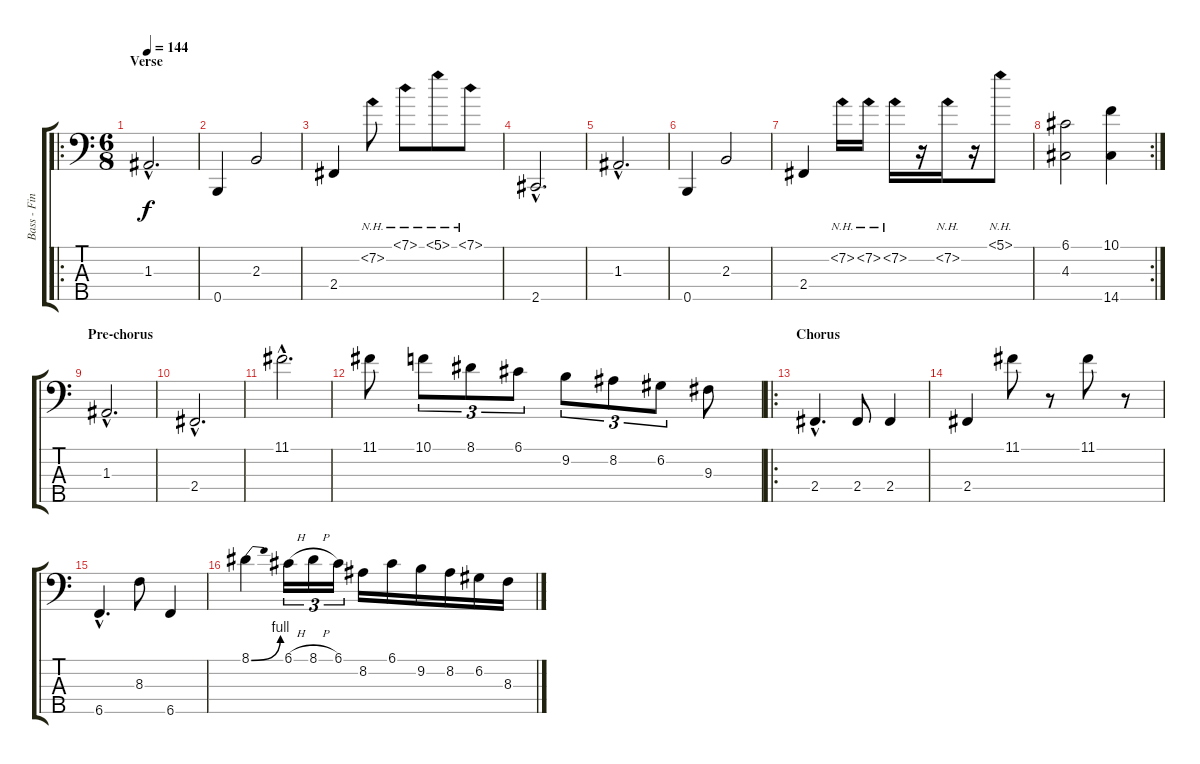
\track ("Bass - Finger Style" "Bass - Fin") {instrument electricbasspick}
\staff {score tabs}
\tuning (G2 D2 A1 E1 B0) {hide}
\ro
\ts (6 8)
\section ("" "Verse")
\tempo 144
\clef f4
\ks c
1.3{hac}.2{d dy f} |
0.5.4 2.3.2 |
2.4.4 7.2{nh}.8 7.1{nh}.8 5.1{nh}.8 7.1{nh}.8 |
2.5{hac}.2{d} |
1.3{hac}.2{d} |
0.5.4 2.3.2 |
2.4.4 7.2{nh}.16 7.2{nh}.16 7.2{nh}.16 r.16 7.2{nh}.16 r.16 5.1{nh}.8 |
\rc 2
(6.1 4.3).2 (10.1 14.5).4 |
\section ("" "Pre-chorus")
1.3{hac}.2{d} |
2.4{hac}.2{d} |
11.1{hac}.2{d} |
11.1.8 10.1.8{tu (3 2)} 8.1.8{tu (3 2)} 6.1.8{tu (3 2)} 9.2.8{tu (3 2)} 8.2.8{tu (3 2)} 6.2.8{tu (3 2)} 9.3.8 |
\ro
\section ("" "Chorus")
2.4{hac}.4{d} 2.4.8 2.4.4 |
2.4.4 11.1.8 r.8 11.1.8 r.8 |
6.5{hac}.4{d} 8.3.8 6.5.4 |
8.1{be (bend 0 0 60 4)}.4 6.1{h}.16{tu (3 2)} 8.1{h}.16{tu (3 2)} 6.1.16{tu (3 2)} 8.2.16 6.1.16 9.2.16 8.2.16 6.2.16 8.3.16
